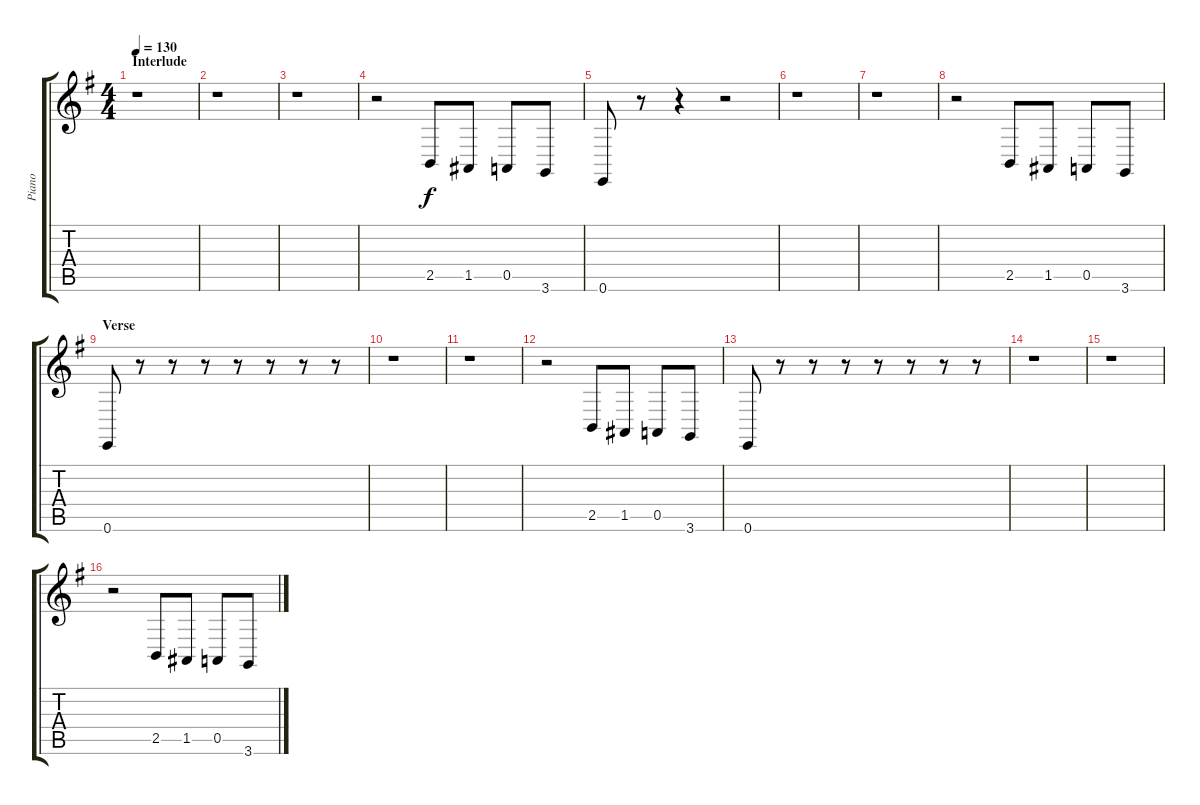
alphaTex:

\track ("Piano" "Piano") {instrument electricgrandpiano}
\staff {score tabs}
\tuning (E4 B3 G3 D3 A2 E2) {hide}
\ts (4 4)
\section ("" "Interlude")
\tempo 130
\clef g2
\ks g
r.1{dy f} |
r.1 |
r.1 |
r.2 2.5.8 1.5.8 0.5.8 3.6.8 |
0.6.8 r.8 r.4 r.2 |
r.1 |
r.1 |
r.2 2.5.8 1.5.8 0.5.8 3.6.8 |
\section ("" "Verse")
0.6.8 r.8 r.8 r.8 r.8 r.8 r.8 r.8 |
r.1 |
r.1 |
r.2 2.5.8 1.5.8 0.5.8 3.6.8 |
0.6.8 r.8 r.8 r.8 r.8 r.8 r.8 r.8 |
r.1 |
r.1 |
r.2 2.5.8 1.5.8 0.5.8 3.6.8
